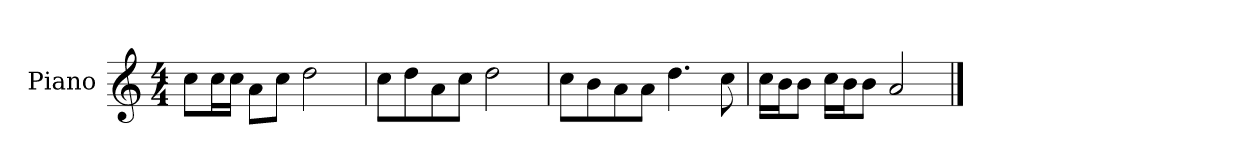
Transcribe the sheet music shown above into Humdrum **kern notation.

**kern
*part1
*staff1
*I"Piano
*I'P-no
*clefG2
*k[]
*M4/4
*MM90
=1
8cc\L
16cc\L
16cc\JJ
8a\L
8cc\J
2dd\
=2
8cc\L
8dd\
8a\
8cc\J
2dd\
=3
8cc\L
8b\
8a\
8a\J
4.dd\
8cc\
=4
16cc\LL
16b\J
8b\J
16cc\LL
16b\J
8b\J
2a/
==
*-
